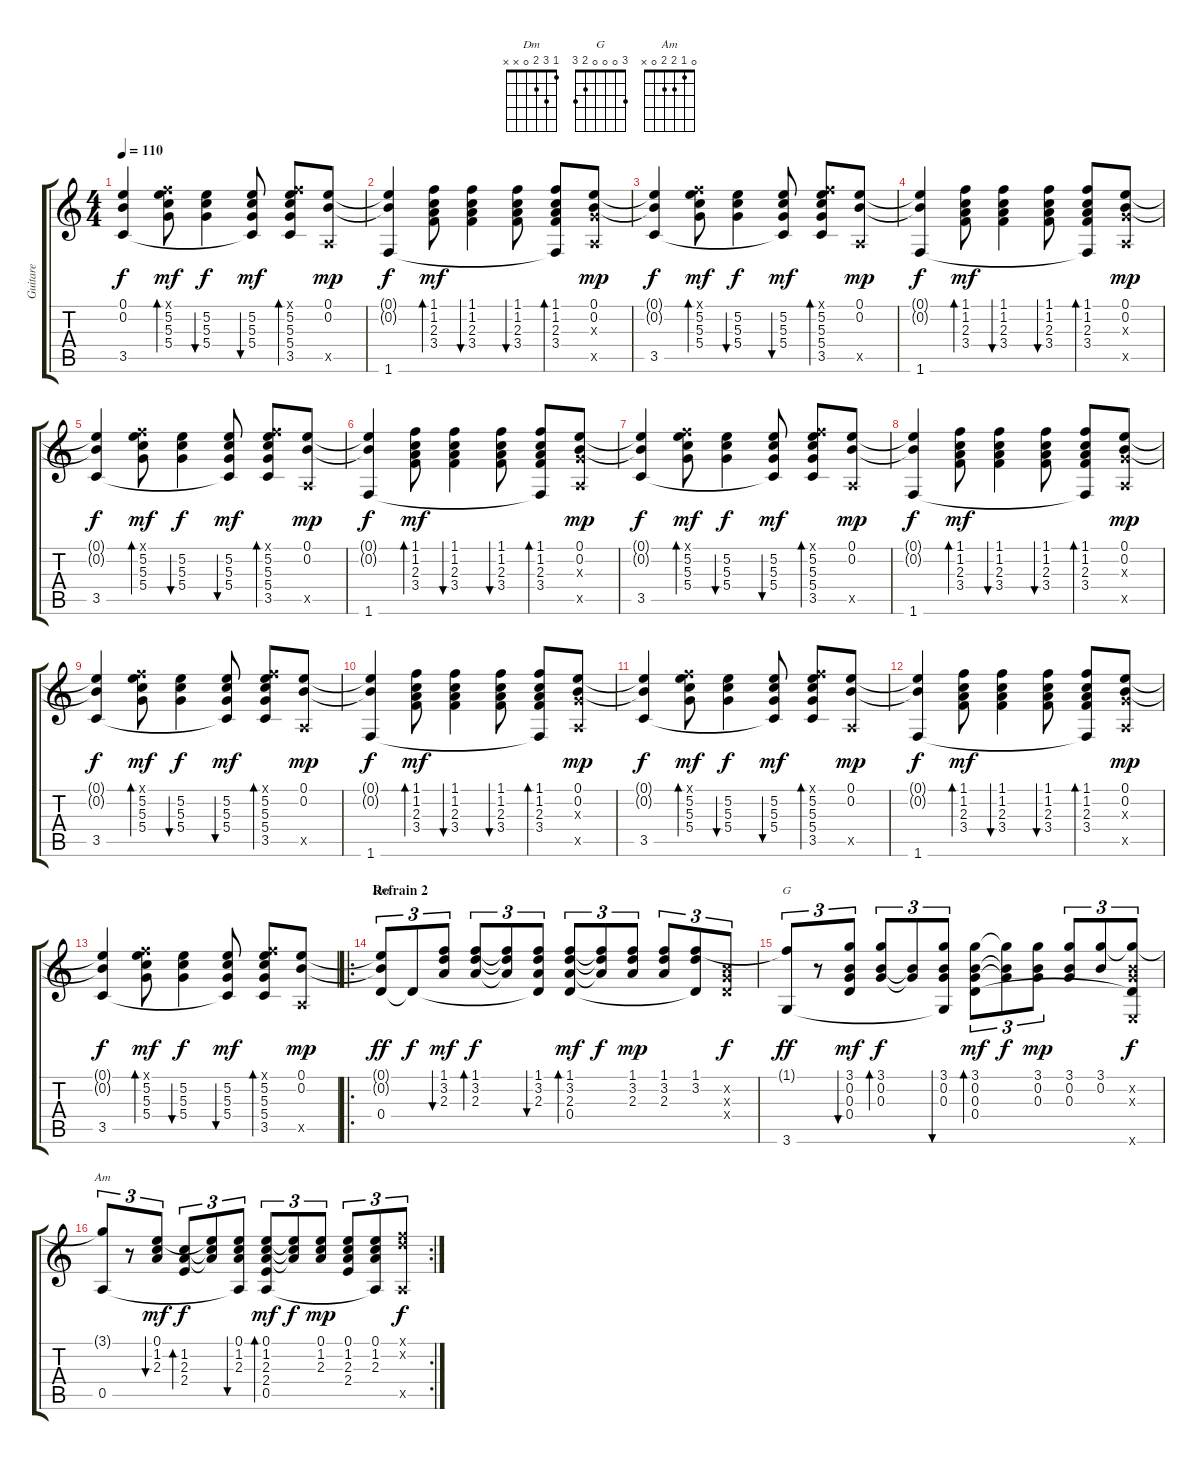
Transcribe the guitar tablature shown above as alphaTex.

\track ("Guitare" "Guitare") {instrument acousticguitarsteel}
\staff {score tabs}
\tuning (E4 B3 G3 D3 A2 E2) {hide}
\chord ("Dm" 1 3 2 0 x x)
\chord ("G" 3 0 0 0 2 3)
\chord ("Am" 0 1 2 2 0 x)
\ts (4 4)
\tempo 110
\clef g2
\ks c
(0.1{t} 0.2{t} 3.5).4{dy f} (1.1{x} 5.2 5.3 5.4).8{bd 60 dy mf} (5.2 5.3 5.4).4{bu 60 dy f} (5.2 5.3 5.4 3.5{t}).8{bu 60 dy mf} (1.1{x} 5.2 5.3 5.4 3.5).8{bd 60} (0.1 0.2 0.5{x}).8{dy mp} |
(0.1{t} 0.2{t} 1.6).4{dy f} (1.1 1.2 2.3 3.4).8{bd 60 dy mf} (1.1 1.2 2.3 3.4).4{bu 60} (1.1 1.2 2.3 3.4).8{bu 60} (1.1 1.2 2.3 3.4 1.6{t}).8{bd 60} (0.1 0.2 0.3{x} 0.5{x}).8{dy mp} |
(0.1{t} 0.2{t} 3.5).4{dy f} (1.1{x} 5.2 5.3 5.4).8{bd 60 dy mf} (5.2 5.3 5.4).4{bu 60 dy f} (5.2 5.3 5.4 3.5{t}).8{bu 60 dy mf} (1.1{x} 5.2 5.3 5.4 3.5).8{bd 60} (0.1 0.2 0.5{x}).8{dy mp} |
(0.1{t} 0.2{t} 1.6).4{dy f} (1.1 1.2 2.3 3.4).8{bd 60 dy mf} (1.1 1.2 2.3 3.4).4{bu 60} (1.1 1.2 2.3 3.4).8{bu 60} (1.1 1.2 2.3 3.4 1.6{t}).8{bd 60} (0.1 0.2 0.3{x} 0.5{x}).8{dy mp} |
(0.1{t} 0.2{t} 3.5).4{dy f} (1.1{x} 5.2 5.3 5.4).8{bd 60 dy mf} (5.2 5.3 5.4).4{bu 60 dy f} (5.2 5.3 5.4 3.5{t}).8{bu 60 dy mf} (1.1{x} 5.2 5.3 5.4 3.5).8{bd 60} (0.1 0.2 0.5{x}).8{dy mp} |
(0.1{t} 0.2{t} 1.6).4{dy f} (1.1 1.2 2.3 3.4).8{bd 60 dy mf} (1.1 1.2 2.3 3.4).4{bu 60} (1.1 1.2 2.3 3.4).8{bu 60} (1.1 1.2 2.3 3.4 1.6{t}).8{bd 60} (0.1 0.2 0.3{x} 0.5{x}).8{dy mp} |
(0.1{t} 0.2{t} 3.5).4{dy f} (1.1{x} 5.2 5.3 5.4).8{bd 60 dy mf} (5.2 5.3 5.4).4{bu 60 dy f} (5.2 5.3 5.4 3.5{t}).8{bu 60 dy mf} (1.1{x} 5.2 5.3 5.4 3.5).8{bd 60} (0.1 0.2 0.5{x}).8{dy mp} |
(0.1{t} 0.2{t} 1.6).4{dy f} (1.1 1.2 2.3 3.4).8{bd 60 dy mf} (1.1 1.2 2.3 3.4).4{bu 60} (1.1 1.2 2.3 3.4).8{bu 60} (1.1 1.2 2.3 3.4 1.6{t}).8{bd 60} (0.1 0.2 0.3{x} 0.5{x}).8{dy mp} |
(0.1{t} 0.2{t} 3.5).4{dy f} (1.1{x} 5.2 5.3 5.4).8{bd 60 dy mf} (5.2 5.3 5.4).4{bu 60 dy f} (5.2 5.3 5.4 3.5{t}).8{bu 60 dy mf} (1.1{x} 5.2 5.3 5.4 3.5).8{bd 60} (0.1 0.2 0.5{x}).8{dy mp} |
(0.1{t} 0.2{t} 1.6).4{dy f} (1.1 1.2 2.3 3.4).8{bd 60 dy mf} (1.1 1.2 2.3 3.4).4{bu 60} (1.1 1.2 2.3 3.4).8{bu 60} (1.1 1.2 2.3 3.4 1.6{t}).8{bd 60} (0.1 0.2 0.3{x} 0.5{x}).8{dy mp} |
(0.1{t} 0.2{t} 3.5).4{dy f} (1.1{x} 5.2 5.3 5.4).8{bd 60 dy mf} (5.2 5.3 5.4).4{bu 60 dy f} (5.2 5.3 5.4 3.5{t}).8{bu 60 dy mf} (1.1{x} 5.2 5.3 5.4 3.5).8{bd 60} (0.1 0.2 0.5{x}).8{dy mp} |
(0.1{t} 0.2{t} 1.6).4{dy f} (1.1 1.2 2.3 3.4).8{bd 60 dy mf} (1.1 1.2 2.3 3.4).4{bu 60} (1.1 1.2 2.3 3.4).8{bu 60} (1.1 1.2 2.3 3.4 1.6{t}).8{bd 60} (0.1 0.2 0.3{x} 0.5{x}).8{dy mp} |
(0.1{t} 0.2{t} 3.5).4{dy f} (1.1{x} 5.2 5.3 5.4).8{bd 60 dy mf} (5.2 5.3 5.4).4{bu 60 dy f} (5.2 5.3 5.4 3.5{t}).8{bu 60 dy mf} (1.1{x} 5.2 5.3 5.4 3.5).8{bd 60} (0.1 0.2 0.5{x}).8{dy mp} |
\ro
\section ("" "Refrain 2")
(0.1{t} 0.2{t} 0.4).8{tu (3 2) ch "Dm" dy ff} 0.4{t}.8{tu (3 2) dy f} (1.1 3.2 2.3).8{tu (3 2) bu 60 dy mf} (1.1 3.2 2.3).8{tu (3 2) bd 60 dy f} (1.1{t} 3.2{t} 2.3{t}).8{tu (3 2)} (1.1 3.2 2.3 0.4{t}).8{tu (3 2) bu 60} (1.1 3.2 2.3 0.4).8{tu (3 2) bd 60 dy mf} (1.1{t} 3.2{t} 2.3{t}).8{tu (3 2) dy f} (1.1 3.2 2.3).8{tu (3 2) dy mp} (1.1 3.2 2.3).8{tu (3 2)} (1.1 3.2 0.4{t}).8{tu (3 2)} (0.2{x} 0.3{x} 0.4{x}).8{tu (3 2) dy f} |
(1.1{t} 3.6).8{tu (3 2) ch "G" dy ff} r.8{tu (3 2)} (3.1 0.2 0.3 0.4).8{tu (3 2) bu 60 dy mf} (3.1 0.2 0.3).8{tu (3 2) bd 60 dy f} (0.2{t} 0.3{t}).8{tu (3 2)} (3.1 0.2 0.3 3.6{t}).8{tu (3 2) bu 60} (3.1 0.2 0.3 0.4).8{tu (3 2) bd 60 dy mf} (3.1{t} 0.2{t} 0.3{t}).8{tu (3 2) dy f} (3.1 0.2 0.3).8{tu (3 2) dy mp} (3.1 0.2 0.3).8{tu (3 2)} (3.1 0.2).8{tu (3 2)} (3.1{t} 0.2{x} 0.3{x} 0.4{t} 0.6{x}).8{tu (3 2) dy f} |
\rc 2
(3.1{t} 0.5).8{tu (3 2) ch "Am"} r.8{tu (3 2)} (0.1 1.2 2.3).8{tu (3 2) bu 60 dy mf} (1.2 2.3 2.4).8{tu (3 2) bd 60 dy f} (0.1{t} 1.2{t} 2.3{t}).8{tu (3 2)} (0.1 1.2 2.3 0.5{t}).8{tu (3 2) bu 60} (0.1 1.2 2.3 2.4 0.5).8{tu (3 2) bd 60 dy mf} (0.1{t} 1.2{t} 2.3{t}).8{tu (3 2) dy f} (0.1 1.2 2.3).8{tu (3 2) dy mp} (0.1 1.2 2.3 2.4).8{tu (3 2)} (0.1 1.2 2.3 0.5{t}).8{tu (3 2)} (1.1{x} 3.2{x} 0.5{x}).8{tu (3 2) dy f}
